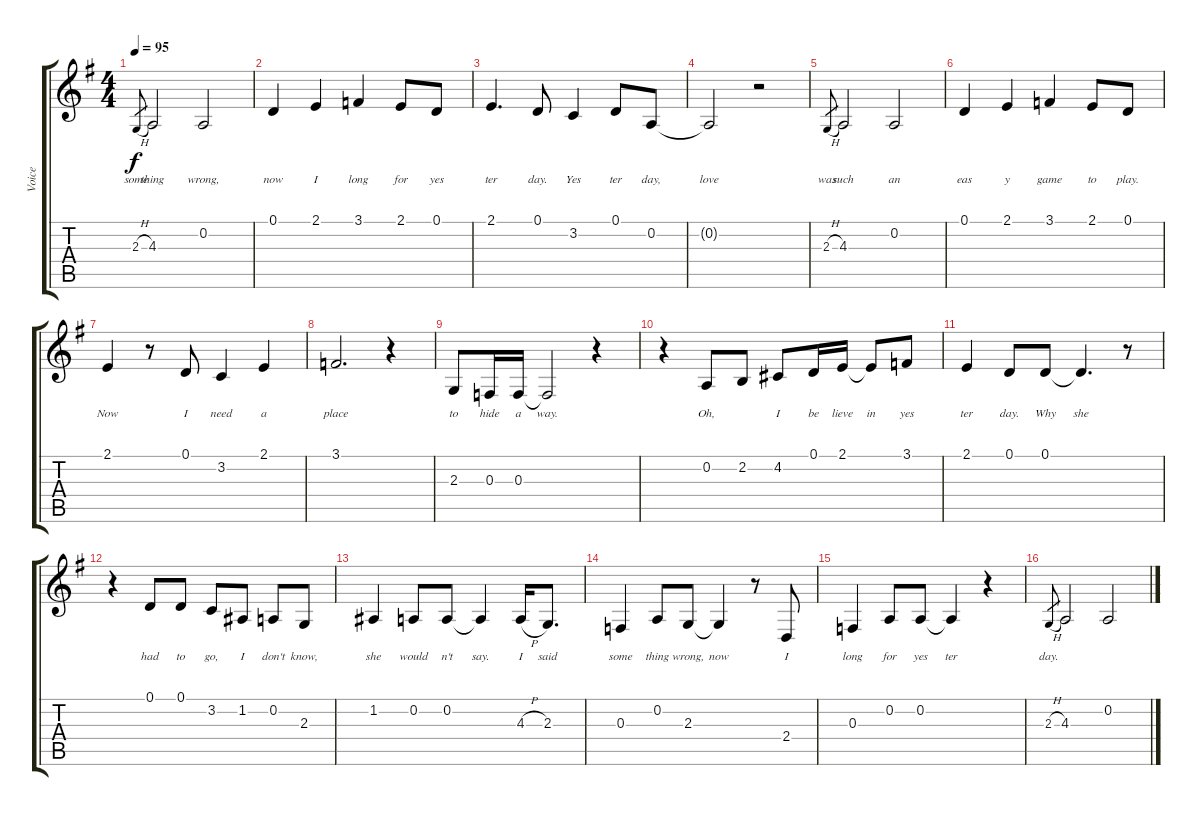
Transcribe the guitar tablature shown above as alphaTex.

\track ("Voice" "Voice") {instrument clarinet}
\staff {score tabs}
\tuning (D4 A3 F3 C3 G2 D2) {hide}
\ts (4 4)
\tempo 95
\clef g2
\ks g
2.3{h}.8{lyrics (0 "some") lyrics (1 "") lyrics (2 "") lyrics (3 "") lyrics (4 "") gr dy f} 4.3.2{lyrics (0 "thing") lyrics (1 "") lyrics (2 "") lyrics (3 "") lyrics (4 "")} 0.2.2{lyrics (0 "wrong,") lyrics (1 "") lyrics (2 "") lyrics (3 "") lyrics (4 "")} |
0.1.4{lyrics (0 "now") lyrics (1 "") lyrics (2 "") lyrics (3 "") lyrics (4 "")} 2.1.4{lyrics (0 "I") lyrics (1 "") lyrics (2 "") lyrics (3 "") lyrics (4 "")} 3.1.4{lyrics (0 "long") lyrics (1 "") lyrics (2 "") lyrics (3 "") lyrics (4 "")} 2.1.8{lyrics (0 "for") lyrics (1 "") lyrics (2 "") lyrics (3 "") lyrics (4 "")} 0.1.8{lyrics (0 "yes") lyrics (1 "") lyrics (2 "") lyrics (3 "") lyrics (4 "")} |
2.1.4{d lyrics (0 "ter") lyrics (1 "") lyrics (2 "") lyrics (3 "") lyrics (4 "")} 0.1.8{lyrics (0 "day.") lyrics (1 "") lyrics (2 "") lyrics (3 "") lyrics (4 "")} 3.2.4{lyrics (0 "Yes") lyrics (1 "") lyrics (2 "") lyrics (3 "") lyrics (4 "")} 0.1.8{lyrics (0 "ter") lyrics (1 "") lyrics (2 "") lyrics (3 "") lyrics (4 "")} 0.2.8{lyrics (0 "day,") lyrics (1 "") lyrics (2 "") lyrics (3 "") lyrics (4 "")} |
0.2{t}.2{lyrics (0 "love") lyrics (1 "") lyrics (2 "") lyrics (3 "") lyrics (4 "")} r.2 |
2.3{h}.8{lyrics (0 "was") lyrics (1 "") lyrics (2 "") lyrics (3 "") lyrics (4 "") gr} 4.3.2{lyrics (0 "such") lyrics (1 "") lyrics (2 "") lyrics (3 "") lyrics (4 "")} 0.2.2{lyrics (0 "an") lyrics (1 "") lyrics (2 "") lyrics (3 "") lyrics (4 "")} |
0.1.4{lyrics (0 "eas") lyrics (1 "") lyrics (2 "") lyrics (3 "") lyrics (4 "")} 2.1.4{lyrics (0 "y") lyrics (1 "") lyrics (2 "") lyrics (3 "") lyrics (4 "")} 3.1.4{lyrics (0 "game") lyrics (1 "") lyrics (2 "") lyrics (3 "") lyrics (4 "")} 2.1.8{lyrics (0 "to") lyrics (1 "") lyrics (2 "") lyrics (3 "") lyrics (4 "")} 0.1.8{lyrics (0 "play.") lyrics (1 "") lyrics (2 "") lyrics (3 "") lyrics (4 "")} |
2.1.4{lyrics (0 "Now") lyrics (1 "") lyrics (2 "") lyrics (3 "") lyrics (4 "")} r.8 0.1.8{lyrics (0 "I") lyrics (1 "") lyrics (2 "") lyrics (3 "") lyrics (4 "")} 3.2.4{lyrics (0 "need") lyrics (1 "") lyrics (2 "") lyrics (3 "") lyrics (4 "")} 2.1.4{lyrics (0 "a") lyrics (1 "") lyrics (2 "") lyrics (3 "") lyrics (4 "")} |
3.1.2{d lyrics (0 "place") lyrics (1 "") lyrics (2 "") lyrics (3 "") lyrics (4 "")} r.4 |
2.3.8{lyrics (0 "to") lyrics (1 "") lyrics (2 "") lyrics (3 "") lyrics (4 "")} 0.3.16{lyrics (0 "hide") lyrics (1 "") lyrics (2 "") lyrics (3 "") lyrics (4 "")} 0.3.16{lyrics (0 "a") lyrics (1 "") lyrics (2 "") lyrics (3 "") lyrics (4 "")} 0.3{t}.2{lyrics (0 "way.") lyrics (1 "") lyrics (2 "") lyrics (3 "") lyrics (4 "")} r.4 |
r.4 0.2.8{lyrics (0 "Oh,") lyrics (1 "") lyrics (2 "") lyrics (3 "") lyrics (4 "")} 2.2.8{lyrics (0 "") lyrics (1 "") lyrics (2 "") lyrics (3 "") lyrics (4 "")} 4.2.8{lyrics (0 "I") lyrics (1 "") lyrics (2 "") lyrics (3 "") lyrics (4 "")} 0.1.16{lyrics (0 "be") lyrics (1 "") lyrics (2 "") lyrics (3 "") lyrics (4 "")} 2.1.16{lyrics (0 "lieve") lyrics (1 "") lyrics (2 "") lyrics (3 "") lyrics (4 "")} 2.1{t}.8{lyrics (0 "in") lyrics (1 "") lyrics (2 "") lyrics (3 "") lyrics (4 "")} 3.1.8{lyrics (0 "yes") lyrics (1 "") lyrics (2 "") lyrics (3 "") lyrics (4 "")} |
2.1.4{lyrics (0 "ter") lyrics (1 "") lyrics (2 "") lyrics (3 "") lyrics (4 "")} 0.1.8{lyrics (0 "day.") lyrics (1 "") lyrics (2 "") lyrics (3 "") lyrics (4 "")} 0.1.8{lyrics (0 "Why") lyrics (1 "") lyrics (2 "") lyrics (3 "") lyrics (4 "")} 0.1{t}.4{d lyrics (0 "she") lyrics (1 "") lyrics (2 "") lyrics (3 "") lyrics (4 "")} r.8 |
r.4 0.1.8{lyrics (0 "had") lyrics (1 "") lyrics (2 "") lyrics (3 "") lyrics (4 "")} 0.1.8{lyrics (0 "to") lyrics (1 "") lyrics (2 "") lyrics (3 "") lyrics (4 "")} 3.2.8{lyrics (0 "go,") lyrics (1 "") lyrics (2 "") lyrics (3 "") lyrics (4 "")} 1.2.8{lyrics (0 "I") lyrics (1 "") lyrics (2 "") lyrics (3 "") lyrics (4 "")} 0.2.8{lyrics (0 "don't") lyrics (1 "") lyrics (2 "") lyrics (3 "") lyrics (4 "")} 2.3.8{lyrics (0 "know,") lyrics (1 "") lyrics (2 "") lyrics (3 "") lyrics (4 "")} |
1.2.4{lyrics (0 "she") lyrics (1 "") lyrics (2 "") lyrics (3 "") lyrics (4 "")} 0.2.8{lyrics (0 "would") lyrics (1 "") lyrics (2 "") lyrics (3 "") lyrics (4 "")} 0.2.8{lyrics (0 "n't") lyrics (1 "") lyrics (2 "") lyrics (3 "") lyrics (4 "")} 0.2{t}.4{lyrics (0 "say.") lyrics (1 "") lyrics (2 "") lyrics (3 "") lyrics (4 "")} 4.3{h}.16{lyrics (0 "I") lyrics (1 "") lyrics (2 "") lyrics (3 "") lyrics (4 "")} 2.3.8{d lyrics (0 "said") lyrics (1 "") lyrics (2 "") lyrics (3 "") lyrics (4 "")} |
0.3.4{lyrics (0 "some") lyrics (1 "") lyrics (2 "") lyrics (3 "") lyrics (4 "")} 0.2.8{lyrics (0 "thing") lyrics (1 "") lyrics (2 "") lyrics (3 "") lyrics (4 "")} 2.3.8{lyrics (0 "wrong,") lyrics (1 "") lyrics (2 "") lyrics (3 "") lyrics (4 "")} 2.3{t}.4{lyrics (0 "now") lyrics (1 "") lyrics (2 "") lyrics (3 "") lyrics (4 "")} r.8 2.4.8{lyrics (0 "I") lyrics (1 "") lyrics (2 "") lyrics (3 "") lyrics (4 "")} |
0.3.4{lyrics (0 "long") lyrics (1 "") lyrics (2 "") lyrics (3 "") lyrics (4 "")} 0.2.8{lyrics (0 "for") lyrics (1 "") lyrics (2 "") lyrics (3 "") lyrics (4 "")} 0.2.8{lyrics (0 "yes") lyrics (1 "") lyrics (2 "") lyrics (3 "") lyrics (4 "")} 0.2{t}.4{lyrics (0 "ter") lyrics (1 "") lyrics (2 "") lyrics (3 "") lyrics (4 "")} r.4 |
2.3{h}.8{lyrics (0 "day.") lyrics (1 "") lyrics (2 "") lyrics (3 "") lyrics (4 "") gr} 4.3.2{lyrics (0 "") lyrics (1 "") lyrics (2 "") lyrics (3 "") lyrics (4 "")} 0.2.2{lyrics (0 "") lyrics (1 "") lyrics (2 "") lyrics (3 "") lyrics (4 "")}
